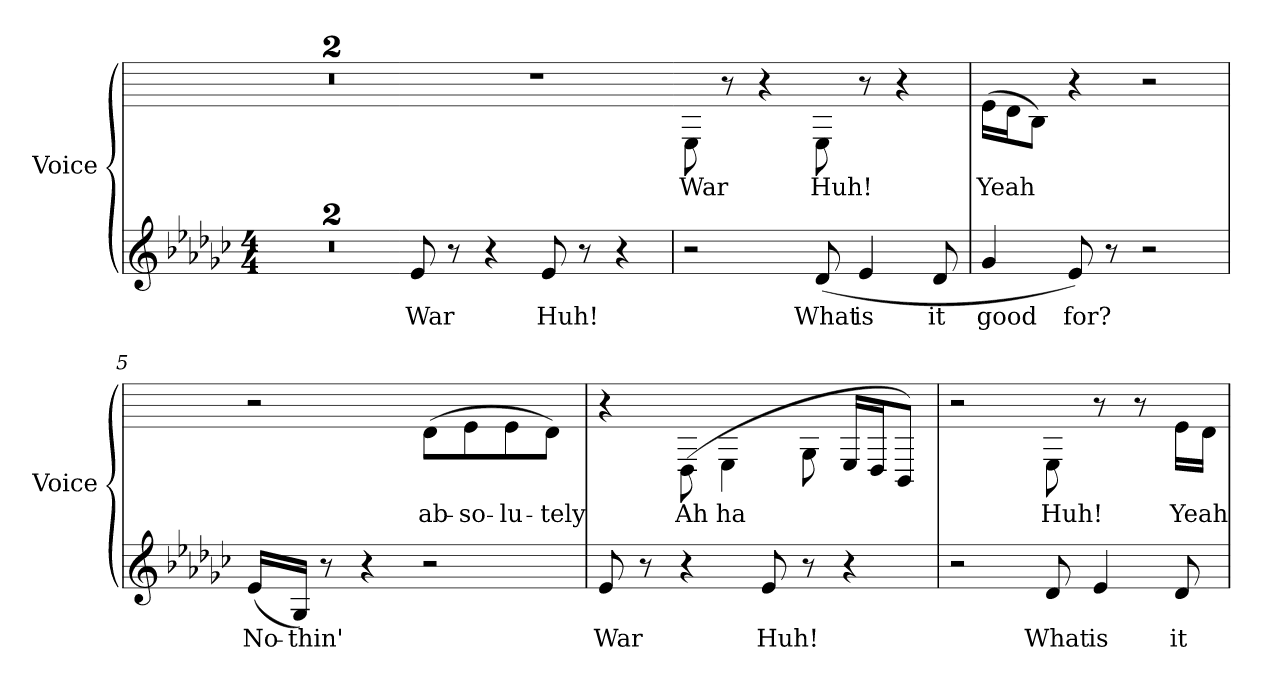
**kern	**text	**kern	**text
*part2	*part2	*part1	*part1
*staff2	*staff2	*staff1	*staff1
*I"Voice	*	*I"Voice	*
*I'Voice	*	*I'Voice	*
!!LO:PB:g=z
*clefG2	*	*	*
*k[b-e-a-d-g-c-]	*	*	*
*e-:	*	*	*
*M4/4	*	*	*
=	=	=	=
1r	.	1r;<	.
!!LO:PB:g=z
=1	=1	=1	=1
*	*	*clefF4	*
*	*	*k[b-e-a-d-g-c-]	*
*	*	*e-:	*
*	*	*M4/4	*
1r	.	1r	.
=2||	=2	=2	=2
!	!LO:LY:b:color=#000000	!	!
8e-i/	War	1r	.
8r	.	.	.
4r	.	.	.
!	!LO:LY:b:color=#000000	!	!
8e-i/	Huh!	.	.
8r	.	.	.
4r	.	.	.
=3	=3||	=3||	=3||
!	!	!	!LO:LY:b:color=#000000
2r	.	8E-i\	War
.	.	8r	.
.	.	4r	.
!	!LO:LY:b:color=#000000	!	!
!	!	!	!LO:LY:b:color=#000000
(8d-i/	What	8E-i\	Huh!
!	!LO:LY:b:color=#000000	!	!
4e-i/	is	8r	.
.	.	4r	.
!	!LO:LY:b:color=#000000	!	!
8d-i/	it	.	.
=4	=4	=4	=4
!	!LO:LY:b:color=#000000	!	!
!	!	!	!LO:LY:b:color=#000000
4g-i/	good	(16e-i\LL	Yeah
.	.	16d-i\J	.
.	.	8B-i\J)	.
!	!LO:LY:b:color=#000000	!	!
8e-i/)	for?	4r	.
8r	.	.	.
2r	.	2r	.
!!LO:LB:g=z
=5	=5	=5	=5
!	!LO:LY:b:color=#000000	!	!
(16e-i/LL	No-	2r	.
!	!LO:LY:b:color=#000000	!	!
16G-i/JJ)	-thin'	.	.
8r	.	.	.
4r	.	.	.
!	!	!	!LO:LY:b:color=#000000
2r	.	(8d-i\L	ab-
!	!	!	!LO:LY:b:color=#000000
.	.	8e-i\	-so-
!	!	!	!LO:LY:b:color=#000000
.	.	8e-i\	-lu-
!	!	!	!LO:LY:b:color=#000000
.	.	8d-i\J)	-tely
!!LO:LB:g=z
=6	=6	=6	=6
!	!LO:LY:b:color=#000000	!	!
8e-i/	War	4r	.
8r	.	.	.
!	!	!	!LO:LY:b:color=#000000
4r	.	(8D-i\	Ah
!	!	!	!LO:LY:b:color=#000000
.	.	4E-i\	ha
!	!LO:LY:b:color=#000000	!	!
8e-i/	Huh!	.	.
8r	.	8G-i\	.
4r	.	16E-i/LL	.
.	.	16D-i/J	.
.	.	8BB-i/J)	.
=7	=7	=7	=7
2r	.	2r	.
!	!LO:LY:b:color=#000000	!	!
!	!	!	!LO:LY:b:color=#000000
8d-i/	What	8E-i\	Huh!
!	!LO:LY:b:color=#000000	!	!
4e-i/	is	8r	.
.	.	8r	.
!	!LO:LY:b:color=#000000	!	!
!	!	!	!LO:LY:b:color=#000000
8d-i/	it	16e-i\LL	Yeah
.	.	16d-i\JJ	.
=	=	=	=
*-	*-	*-	*-
